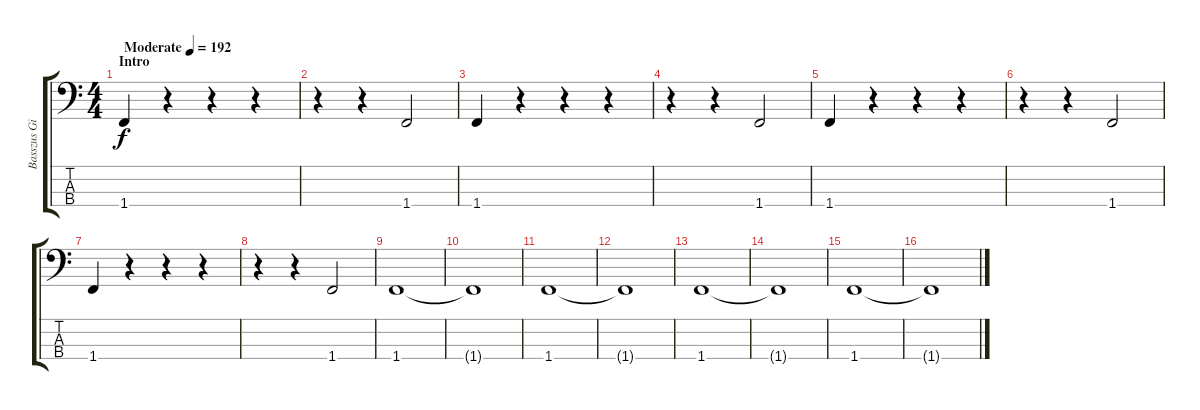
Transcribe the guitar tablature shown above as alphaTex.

\track ("Basszus Gitár" "Basszus Gi") {instrument electricbasspick}
\staff {score tabs}
\tuning (G2 D2 A1 E1) {hide}
\ts (4 4)
\section ("" "Intro")
\tempo (192 "Moderate")
\clef f4
\ks c
1.4.4{dy f instrument electricbasspick} r.4 r.4 r.4 |
r.4 r.4 1.4.2 |
1.4.4 r.4 r.4 r.4 |
r.4 r.4 1.4.2 |
1.4.4 r.4 r.4 r.4 |
r.4 r.4 1.4.2 |
1.4.4 r.4 r.4 r.4 |
r.4 r.4 1.4.2 |
1.4.1 |
1.4{t}.1 |
1.4.1 |
1.4{t}.1 |
1.4.1 |
1.4{t}.1 |
1.4.1 |
1.4{t}.1
